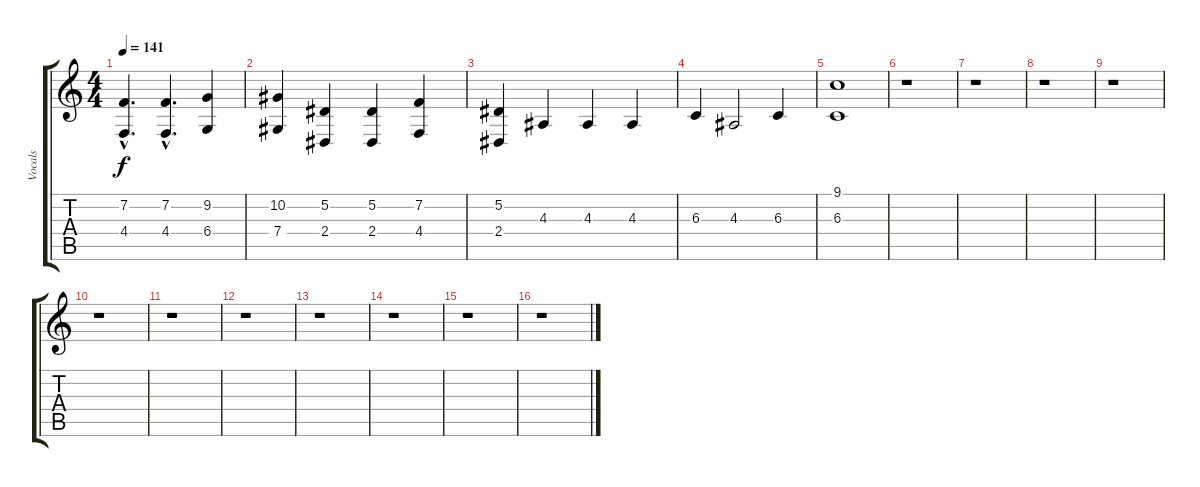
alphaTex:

\track ("Vocals" "Vocals") {instrument synthbrass2}
\staff {score tabs}
\tuning (Eb4 Bb3 Gb3 Db3 Ab2 Eb2) {hide}
\ts (4 4)
\tempo 141
\clef g2
\ks c
(7.2{hac} 4.4{hac}).4{d dy f} (7.2{hac} 4.4{hac}).4{d} (9.2 6.4).4 |
(10.2 7.4).4 (5.2 2.4).4 (5.2 2.4).4 (7.2 4.4).4 |
(5.2 2.4).4 4.3.4 4.3.4 4.3.4 |
6.3.4 4.3.2 6.3.4 |
(9.1 6.3).1 |
r.1 |
r.1 |
r.1 |
r.1 |
r.1 |
r.1 |
r.1 |
r.1 |
r.1 |
r.1 |
r.1
